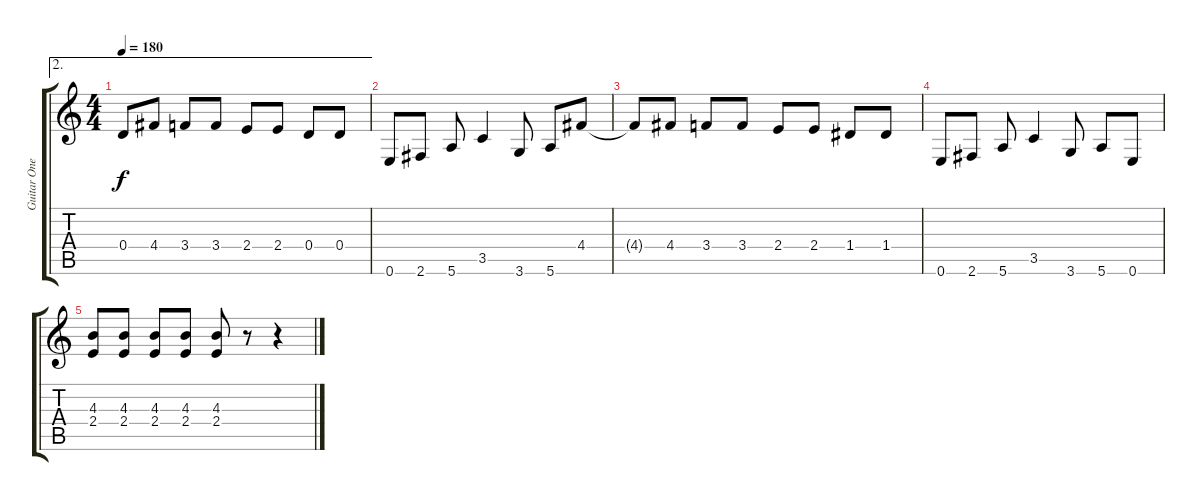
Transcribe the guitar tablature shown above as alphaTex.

\track ("Guitar One" "Guitar One") {instrument overdrivenguitar}
\staff {score tabs}
\tuning (E4 B3 G3 D3 A2 E2) {hide}
\ae 2
\ts (4 4)
\tempo 180
\clef g2
\ks c
0.4{t}.8{dy f} 4.4.8 3.4.8 3.4.8 2.4.8 2.4.8 0.4.8 0.4.8 |
0.6.8 2.6.8 5.6.8 3.5.4 3.6.8 5.6.8 4.4.8 |
4.4{t}.8 4.4.8 3.4.8 3.4.8 2.4.8 2.4.8 1.4.8 1.4.8 |
0.6.8 2.6.8 5.6.8 3.5.4 3.6.8 5.6.8 0.6.8 |
(4.3 2.4).8 (4.3 2.4).8 (4.3 2.4).8 (4.3 2.4).8 (4.3 2.4).8 r.8 r.4
